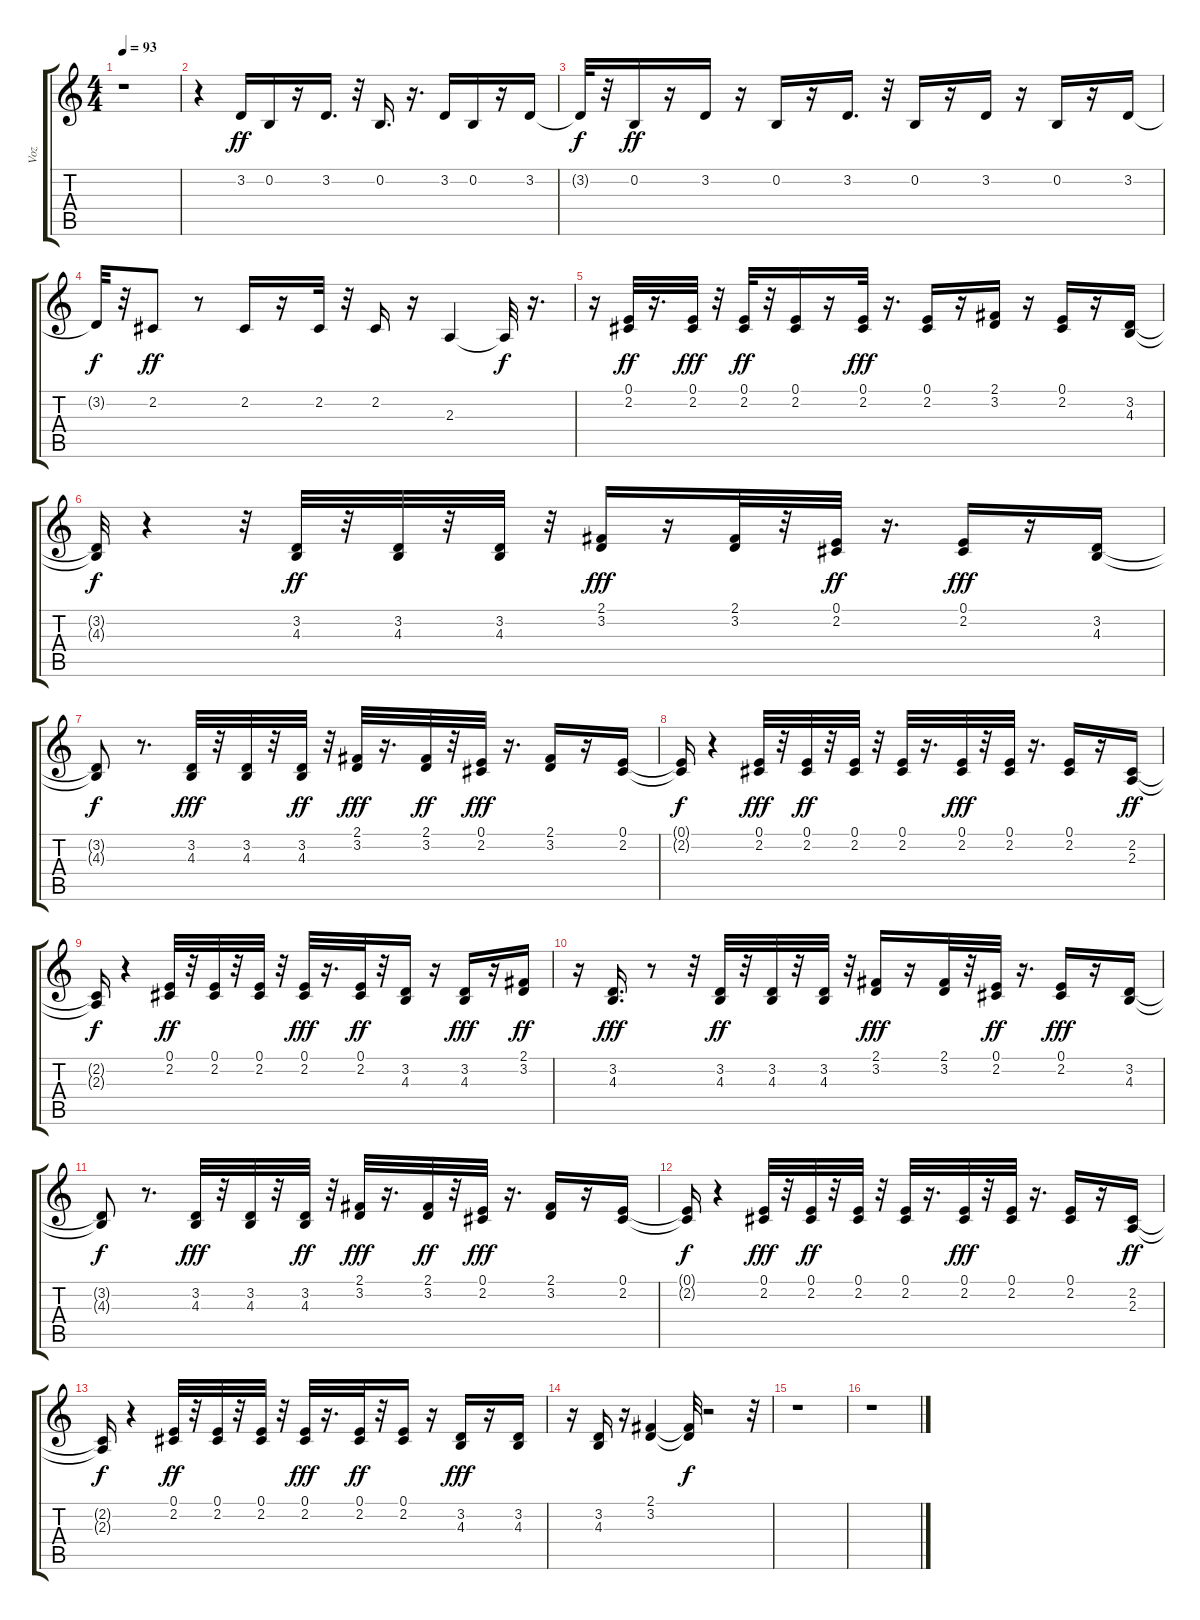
\track ("Voz" "Voz") {instrument lead6voice}
\staff {score tabs}
\tuning (E4 B3 G3 D3 A2 E2) {hide}
\ts (4 4)
\tempo 93
\clef g2
\ks c
r.1{dy ff} |
r.4 3.2.16 0.2.16 r.16 3.2.16{d} r.32 0.2.16{d} r.16{d} 3.2.16 0.2.16 r.16 3.2.16 |
3.2{t}.32{dy f} r.32 0.2.16{dy ff} r.16 3.2.16 r.16 0.2.16 r.16 3.2.16{d} r.32 0.2.16 r.16 3.2.16 r.16 0.2.16 r.16 3.2.16 |
3.2{t}.32{dy f} r.32 2.2.8{dy ff} r.8 2.2.16 r.16 2.2.32 r.32 2.2.16 r.16 2.3.4 2.3{t}.32{dy f} r.16{d} |
r.16 (0.1 2.2).32{dy ff} r.16{d} (0.1 2.2).32{dy fff} r.32 (0.1 2.2).32{dy ff} r.32 (0.1 2.2).16 r.16 (0.1 2.2).32{dy fff} r.16{d} (0.1 2.2).16 r.16 (2.1 3.2).16 r.16 (0.1 2.2).16 r.16 (3.2 4.3).16 |
(3.2{t} 4.3{t}).32{dy f} r.4 r.32 (3.2 4.3).32{dy ff} r.32 (3.2 4.3).32 r.32 (3.2 4.3).32 r.32 (2.1 3.2).16{dy fff} r.16 (2.1 3.2).32 r.32 (0.1 2.2).32{dy ff} r.16{d} (0.1 2.2).16{dy fff} r.16 (3.2 4.3).16 |
(3.2{t} 4.3{t}).8{dy f} r.8{d} (3.2 4.3).32{dy fff} r.32 (3.2 4.3).32 r.32 (3.2 4.3).32{dy ff} r.32 (2.1 3.2).32{dy fff} r.16{d} (2.1 3.2).32{dy ff} r.32 (0.1 2.2).32{dy fff} r.16{d} (2.1 3.2).16 r.16 (0.1 2.2).16 |
(0.1{t} 2.2{t}).16{dy f} r.4 (0.1 2.2).32{dy fff} r.32 (0.1 2.2).32{dy ff} r.32 (0.1 2.2).32 r.32 (0.1 2.2).32 r.16{d} (0.1 2.2).32{dy fff} r.32 (0.1 2.2).32 r.16{d} (0.1 2.2).16 r.16 (2.2 2.3).16{dy ff} |
(2.2{t} 2.3{t}).16{dy f} r.4 (0.1 2.2).32{dy ff} r.32 (0.1 2.2).32 r.32 (0.1 2.2).32 r.32 (0.1 2.2).32{dy fff} r.16{d} (0.1 2.2).32{dy ff} r.32 (3.2 4.3).16 r.16 (3.2 4.3).16{dy fff} r.16 (2.1 3.2).16{dy ff} |
r.16 (3.2 4.3).16{d dy fff} r.8 r.32 (3.2 4.3).32{dy ff} r.32 (3.2 4.3).32 r.32 (3.2 4.3).32 r.32 (2.1 3.2).16{dy fff} r.16 (2.1 3.2).32 r.32 (0.1 2.2).32{dy ff} r.16{d} (0.1 2.2).16{dy fff} r.16 (3.2 4.3).16 |
(3.2{t} 4.3{t}).8{dy f} r.8{d} (3.2 4.3).32{dy fff} r.32 (3.2 4.3).32 r.32 (3.2 4.3).32{dy ff} r.32 (2.1 3.2).32{dy fff} r.16{d} (2.1 3.2).32{dy ff} r.32 (0.1 2.2).32{dy fff} r.16{d} (2.1 3.2).16 r.16 (0.1 2.2).16 |
(0.1{t} 2.2{t}).16{dy f} r.4 (0.1 2.2).32{dy fff} r.32 (0.1 2.2).32{dy ff} r.32 (0.1 2.2).32 r.32 (0.1 2.2).32 r.16{d} (0.1 2.2).32{dy fff} r.32 (0.1 2.2).32 r.16{d} (0.1 2.2).16 r.16 (2.2 2.3).16{dy ff} |
(2.2{t} 2.3{t}).16{dy f} r.4 (0.1 2.2).32{dy ff} r.32 (0.1 2.2).32 r.32 (0.1 2.2).32 r.32 (0.1 2.2).32{dy fff} r.16{d} (0.1 2.2).32{dy ff} r.32 (0.1 2.2).16 r.16 (3.2 4.3).16{dy fff} r.16 (3.2 4.3).16 |
r.16 (3.2 4.3).16 r.16 (2.1 3.2).4 (2.1{t} 3.2{t}).32{dy f} r.2 r.32 |
r.1 |
r.1
